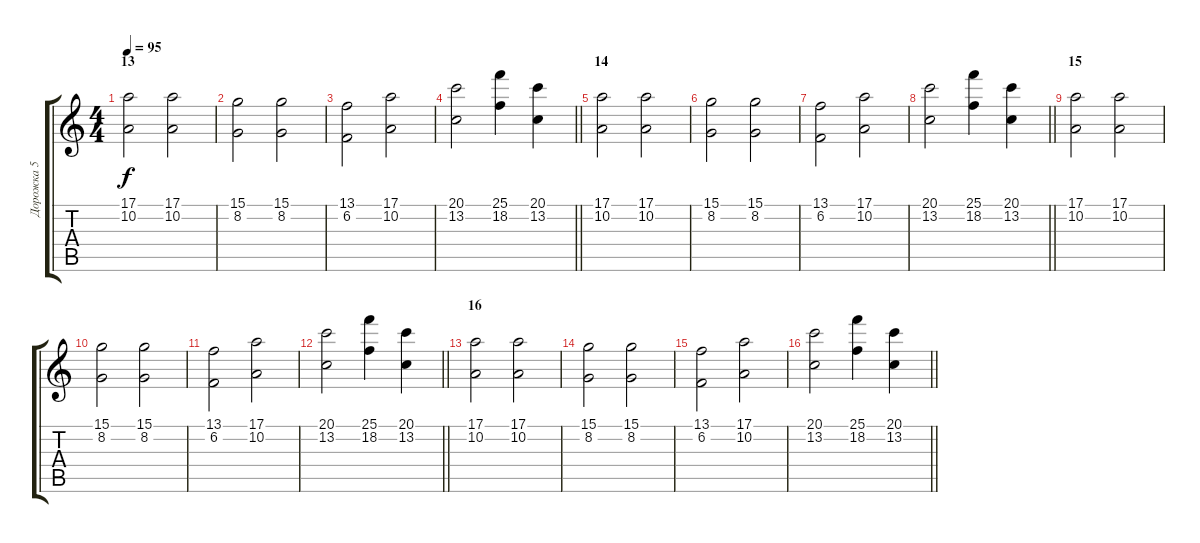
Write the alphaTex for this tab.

\track ("Дорожка 5" "Дорожка 5") {instrument musicbox}
\staff {score tabs}
\tuning (E4 B3 G3 D3 A2 E2) {hide}
\ts (4 4)
\section ("" "13")
\tempo 95
\clef g2
\ks c
(17.1 10.2).2{dy f} (17.1 10.2).2 |
(15.1 8.2).2 (15.1 8.2).2 |
(13.1 6.2).2 (17.1 10.2).2 |
\barLineRight lightlight
(20.1 13.2).2 (25.1 18.2).4 (20.1 13.2).4 |
\section ("" "14")
(17.1 10.2).2 (17.1 10.2).2 |
(15.1 8.2).2 (15.1 8.2).2 |
(13.1 6.2).2 (17.1 10.2).2 |
\barLineRight lightlight
(20.1 13.2).2 (25.1 18.2).4 (20.1 13.2).4 |
\section ("" "15")
(17.1 10.2).2 (17.1 10.2).2 |
(15.1 8.2).2 (15.1 8.2).2 |
(13.1 6.2).2 (17.1 10.2).2 |
\barLineRight lightlight
(20.1 13.2).2 (25.1 18.2).4 (20.1 13.2).4 |
\section ("" "16")
(17.1 10.2).2 (17.1 10.2).2 |
(15.1 8.2).2 (15.1 8.2).2 |
(13.1 6.2).2 (17.1 10.2).2 |
\barLineRight lightlight
(20.1 13.2).2 (25.1 18.2).4 (20.1 13.2).4
